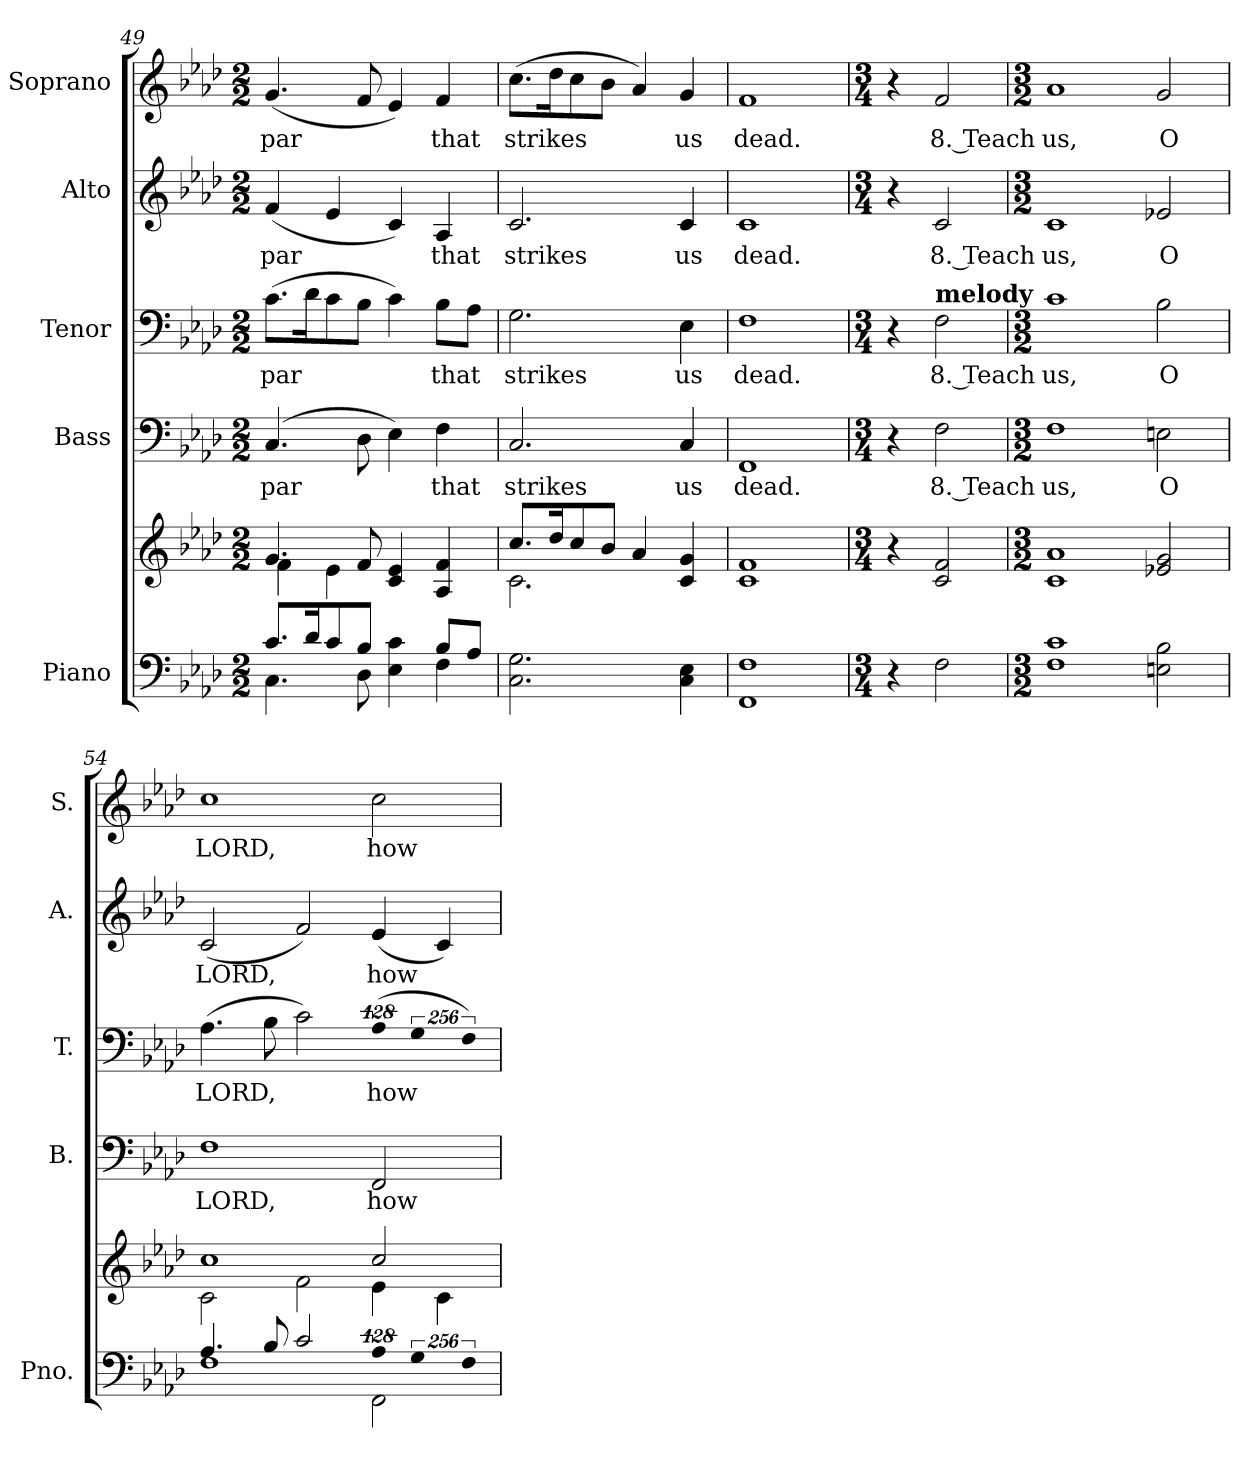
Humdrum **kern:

**kern	**kern	**kern	**text	**kern	**text	**kern	**text	**kern	**text
*part5	*part5	*part4	*part4	*part3	*part3	*part2	*part2	*part1	*part1
*staff6	*staff5	*staff4	*staff4	*staff3	*staff3	*staff2	*staff2	*staff1	*staff1
*I"Piano	*	*I"Bass	*	*I"Tenor	*	*I"Alto	*	*I"Soprano	*
*I'Pno.	*	*I'B.	*	*I'T.	*	*I'A.	*	*I'S.	*
*clefF4	*clefG2	*clefF4	*	*clefF4	*	*clefG2	*	*clefG2	*
*k[b-e-a-d-]	*k[b-e-a-d-]	*k[b-e-a-d-]	*	*k[b-e-a-d-]	*	*k[b-e-a-d-]	*	*k[b-e-a-d-]	*
*A-:	*A-:	*A-:	*	*A-:	*	*A-:	*	*A-:	*
*M2/2	*M2/2	*M2/2	*	*M2/2	*	*M2/2	*	*M2/2	*
=49	=49	=49	=49	=49	=49	=49	=49	=49	=49
*^	*^	*	*	*	*	*	*	*	*
!	!	!	!	!	!LO:LY:b:color=#000000	!	!	!	!	!	!
!	!	!	!	!	!	!	!LO:LY:b:color=#000000	!	!	!	!
!	!	!	!	!	!	!	!	!	!LO:LY:b:color=#000000	!	!
!	!	!	!	!	!	!	!	!	!	!	!LO:LY:b:color=#000000
8.ci/L	4.Ci\	4.gi/	4fi\	(4.Ci/	par	(8.ci\L	par	(4fi/	par	(4.gi/	par
16d-i/K	.	.	.	.	.	16d-i\K	.	.	.	.	.
8ci/	.	.	4e-i\	.	.	8ci\	.	4e-i/	.	.	.
8B-i/J	8D-i\	8fi/	.	8D-i\	.	8B-i\J	.	.	.	8fi/	.
4E-i\ 4ci	4ryy	4ci/ 4e-i	2ryy	4E-i\)	.	4ci\)	.	4ci/)	.	4e-i/)	.
!	!	!	!	!	!LO:LY:b:color=#000000	!	!	!	!	!	!
!	!	!	!	!	!	!	!LO:LY:b:color=#000000	!	!	!	!
!	!	!	!	!	!	!	!	!	!LO:LY:b:color=#000000	!	!
!	!	!	!	!	!	!	!	!	!	!	!LO:LY:b:color=#000000
8B-i/L	4Fi\	4A-i/ 4fi	.	4Fi\	that	8B-i\L	that	4A-i/	that	4fi/	that
8A-i/J	.	.	.	.	.	8A-i\J	.	.	.	.	.
*v	*v	*	*	*	*	*	*	*	*	*	*
=50	=50	=50	=50	=50	=50	=50	=50	=50	=50	=50
!	!	!	!	!LO:LY:b:color=#000000	!	!	!	!	!	!
!	!	!	!	!	!	!LO:LY:b:color=#000000	!	!	!	!
!	!	!	!	!	!	!	!	!LO:LY:b:color=#000000	!	!
!	!	!	!	!	!	!	!	!	!	!LO:LY:b:color=#000000
2.Ci\ 2.Gi	8.cci/L	2.ci\	2.Ci/	strikes	2.Gi\	strikes	2.ci/	strikes	(8.cci\L	strikes
.	16dd-i/K	.	.	.	.	.	.	.	16dd-i\K	.
.	8cci/	.	.	.	.	.	.	.	8cci\	.
.	8b-i/J	.	.	.	.	.	.	.	8b-i\J	.
.	4a-i/	.	.	.	.	.	.	.	4a-i/)	.
!	!	!	!	!LO:LY:b:color=#000000	!	!	!	!	!	!
!	!	!	!	!	!	!LO:LY:b:color=#000000	!	!	!	!
!	!	!	!	!	!	!	!	!LO:LY:b:color=#000000	!	!
!	!	!	!	!	!	!	!	!	!	!LO:LY:b:color=#000000
4Ci\ 4E-i	4ci/ 4gi	4ryy	4Ci/	us	4E-i\	us	4ci/	us	4gi/	us
*	*v	*v	*	*	*	*	*	*	*	*
!!LO:PB:g=z
=51	=51	=51	=51	=51	=51	=51	=51	=51	=51
*	*^	*	*	*	*	*	*	*	*
!	!	!	!	!LO:LY:b:color=#000000	!	!	!	!	!	!
*	*v	*v	*	*	*	*	*	*	*	*
*	*^	*	*	*	*	*	*	*	*
!	!	!	!	!	!	!LO:LY:b:color=#000000	!	!	!	!
*	*v	*v	*	*	*	*	*	*	*	*
*	*^	*	*	*	*	*	*	*	*
!	!	!	!	!	!	!	!	!LO:LY:b:color=#000000	!	!
*	*v	*v	*	*	*	*	*	*	*	*
*	*^	*	*	*	*	*	*	*	*
!	!	!	!	!	!	!	!	!	!	!LO:LY:b:color=#000000
*	*v	*v	*	*	*	*	*	*	*	*
1FFi 1Fi	1ci 1fi	1FFi	dead.	1Fi	dead.	1ci	dead.	1fi	dead.
=52	=52	=52	=52	=52	=52	=52	=52	=52	=52
*M3/4	*M3/4	*M3/4	*	*M3/4	*	*M3/4	*	*M3/4	*
4r	4r	4r	.	4r	.	4r	.	4r	.
!	!	!	!LO:LY:b:color=#000000	!	!	!	!	!	!
!	!	!	!	!	!LO:LY:b:color=#000000	!	!	!	!
!	!	!	!	!	!	!	!LO:LY:b:color=#000000	!	!
!	!	!	!	!LO:TX:a:B:t=melody	!	!	!	!	!
!	!	!	!	!	!	!	!	!	!LO:LY:b:color=#000000
2Fi\	2ci/ 2fi	2Fi\	8. Teach	2Fi\	8. Teach	2ci/	8. Teach	2fi/	8. Teach
=53	=53	=53	=53	=53	=53	=53	=53	=53	=53
*M3/2	*M3/2	*M3/2	*	*M3/2	*	*M3/2	*	*M3/2	*
!	!	!	!LO:LY:b:color=#000000	!	!	!	!	!	!
!	!	!	!	!	!LO:LY:b:color=#000000	!	!	!	!
!	!	!	!	!	!	!	!LO:LY:b:color=#000000	!	!
!	!	!	!	!	!	!	!	!	!LO:LY:b:color=#000000
1Fi 1ci	1ci 1a-i	1Fi	us,	1ci	us,	1ci	us,	1a-i	us,
!	!	!	!LO:LY:b:color=#000000	!	!	!	!	!	!
!	!	!	!	!	!LO:LY:b:color=#000000	!	!	!	!
!	!	!	!	!	!	!	!LO:LY:b:color=#000000	!	!
!	!	!	!	!	!	!	!	!	!LO:LY:b:color=#000000
2Eni\ 2B-i	2e-Xi/ 2gi	2Eni\	O	2B-i\	O	2e-Xi/	O	2gi/	O
=54	=54	=54	=54	=54	=54	=54	=54	=54	=54
*^	*^	*	*	*	*	*	*	*	*
!	!	!	!	!	!LO:LY:b:color=#000000	!	!	!	!	!	!
!	!	!	!	!	!	!	!LO:LY:b:color=#000000	!	!	!	!
!	!	!	!	!	!	!	!	!	!LO:LY:b:color=#000000	!	!
!	!	!	!	!	!	!	!	!	!	!	!LO:LY:b:color=#000000
4.A-i/	1Fi	1cci	2ci\	1Fi	LORD,	(4.A-i\	LORD,	(2ci/	LORD,	1cci	LORD,
8B-i/	.	.	.	.	.	8B-i\	.	.	.	.	.
2ci/	.	.	2fi\	.	.	2ci\)	.	2fi/)	.	.	.
!LO:N:vis=4	!	!	!	!	!	!	!	!	!	!	!
!	!	!	!	!	!LO:LY:b:color=#000000	!LO:N:vis=4	!	!	!	!	!
!	!	!	!	!	!	!	!LO:LY:b:color=#000000	!	!	!	!
!	!	!	!	!	!	!	!	!	!LO:LY:b:color=#000000	!	!
!	!	!	!	!	!	!	!	!	!	!	!LO:LY:b:color=#000000
512%85A-i/	2FFi\	2cci/	4e-i\	2FFi/	how	(512%85A-i\	how	(4e-i/	how	2cci\	how
!LO:N:vis=4	!	!	!	!	!	!LO:N:vis=4	!	!	!	!	!
1024%171Gi/	.	.	.	.	.	1024%171Gi\	.	.	.	.	.
.	.	.	4ci\	.	.	.	.	4ci/)	.	.	.
!LO:N:vis=4	!	!	!	!	!	!LO:N:vis=4	!	!	!	!	!
1024%171Fi/	.	.	.	.	.	1024%171Fi\)	.	.	.	.	.
*v	*v	*	*	*	*	*	*	*	*	*	*
*	*v	*v	*	*	*	*	*	*	*	*
=	=	=	=	=	=	=	=	=	=
*-	*-	*-	*-	*-	*-	*-	*-	*-	*-
